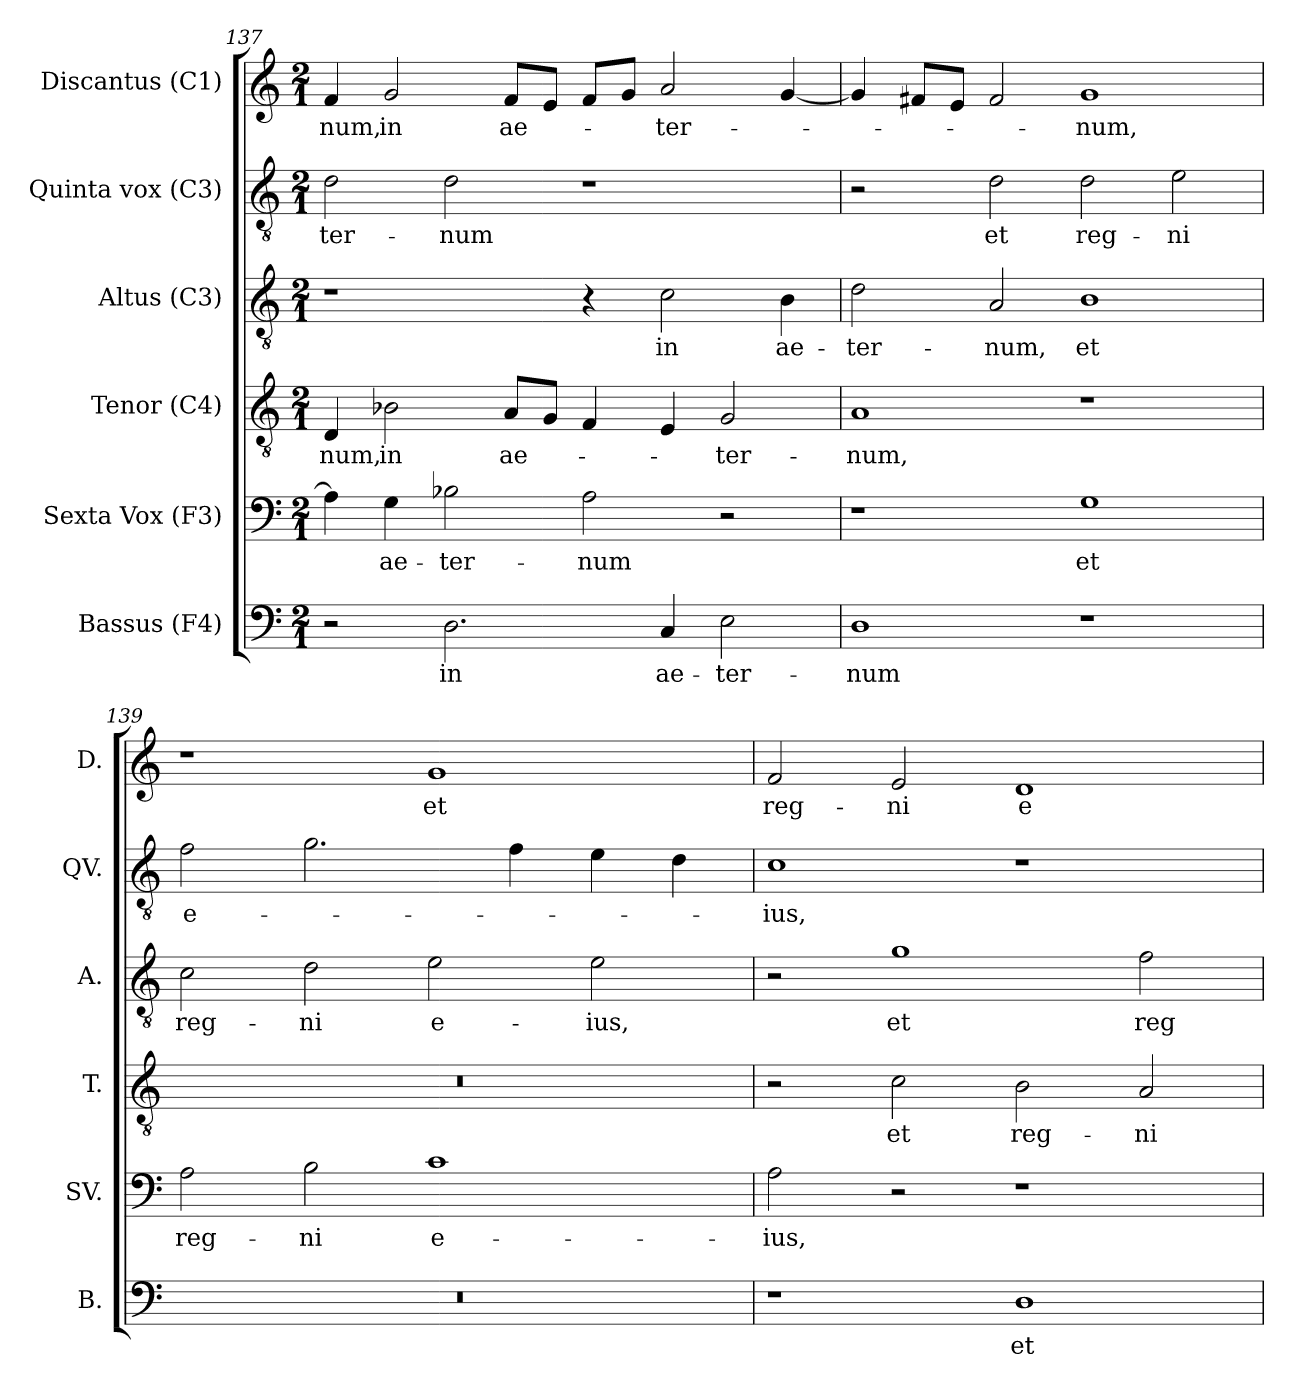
**kern	**text	**kern	**text	**kern	**text	**kern	**text	**kern	**text	**kern	**text
*part6	*part6	*part5	*part5	*part4	*part4	*part3	*part3	*part2	*part2	*part1	*part1
*staff6	*staff6	*staff5	*staff5	*staff4	*staff4	*staff3	*staff3	*staff2	*staff2	*staff1	*staff1
*I"Bassus (F4)	*	*I"Sexta Vox (F3)	*	*I"Tenor (C4)	*	*I"Altus (C3)	*	*I"Quinta vox (C3)	*	*I"Discantus (C1)	*
*I'B.	*	*I'SV.	*	*I'T.	*	*I'A.	*	*I'QV.	*	*I'D.	*
*clefF4	*	*clefF4	*	*clefGv2	*	*clefGv2	*	*clefGv2	*	*clefG2	*
*	*	*	*	*	*	*ITrd7c12	*	*ITrd7c12	*	*	*
*k[]	*	*k[]	*	*k[]	*	*k[]	*	*k[]	*	*k[]	*
*C:	*	*C:	*	*C:	*	*C:	*	*C:	*	*C:	*
*M2/1	*	*M2/1	*	*M2/1	*	*M2/1	*	*M2/1	*	*M2/1	*
=137	=137	=137	=137	=137	=137	=137	=137	=137	=137	=137	=137
!	!	!	!	!	!LO:LY:b:color=#000000	!	!	!	!	!	!
!	!	!	!	!	!	!	!	!	!LO:LY:b:color=#000000	!	!
!	!	!	!	!	!	!	!	!	!	!	!LO:LY:b:color=#000000
2r	.	4Ai\]	.	4Di/	-num,	1r	.	2Di\	-ter-	4fi/	-num,
!	!	!	!LO:LY:b:color=#000000	!	!	!	!	!	!	!	!
!	!	!	!	!	!LO:LY:b:color=#000000	!	!	!	!	!	!
!	!	!	!	!	!	!	!	!	!	!	!LO:LY:b:color=#000000
.	.	4Gi\	ae-	2B-Xi\	in	.	.	.	.	2gi/	in
!	!LO:LY:b:color=#000000	!	!	!	!	!	!	!	!	!	!
!	!	!	!LO:LY:b:color=#000000	!	!	!	!	!	!	!	!
!	!	!	!	!	!	!	!	!	!LO:LY:b:color=#000000	!	!
2.Di\	in	2B-Xi\	-ter-	.	.	.	.	2Di\	-num	.	.
!	!	!	!	!	!LO:LY:b:color=#000000	!	!	!	!	!	!
!	!	!	!	!	!	!	!	!	!	!	!LO:LY:b:color=#000000
.	.	.	.	8Ai/L	ae-	.	.	.	.	8fi/L	ae-
.	.	.	.	8Gi/J	.	.	.	.	.	8ei/J	.
!	!	!	!LO:LY:b:color=#000000	!	!	!	!	!	!	!	!
.	.	2Ai\	-num	4Fi/	.	4r	.	1r	.	8fi/L	.
.	.	.	.	.	.	.	.	.	.	8gi/J	.
!	!LO:LY:b:color=#000000	!	!	!	!	!	!	!	!	!	!
!	!	!	!	!	!	!	!LO:LY:b:color=#000000	!	!	!	!
!	!	!	!	!	!	!	!	!	!	!	!LO:LY:b:color=#000000
4Ci/	ae-	.	.	4Ei/	.	2Ci\	in	.	.	2ai/	-ter-
!	!LO:LY:b:color=#000000	!	!	!	!	!	!	!	!	!	!
!	!	!	!	!	!LO:LY:b:color=#000000	!	!	!	!	!	!
2Ei\	-ter-	2r	.	2Gi/	-ter-	.	.	.	.	.	.
!	!	!	!	!	!	!	!LO:LY:b:color=#000000	!	!	!	!
.	.	.	.	.	.	4BBi\	ae-	.	.	[4gi/	.
=138	=138	=138	=138	=138	=138	=138	=138	=138	=138	=138	=138
!	!LO:LY:b:color=#000000	!	!	!	!	!	!	!	!	!	!
!	!	!	!	!	!LO:LY:b:color=#000000	!	!	!	!	!	!
!	!	!	!	!	!	!	!LO:LY:b:color=#000000	!	!	!	!
1Di	-num	1r	.	1Ai	-num,	2Di\	-ter-	2r	.	4gi/]	.
.	.	.	.	.	.	.	.	.	.	8f#Xi/L	.
.	.	.	.	.	.	.	.	.	.	8ei/J	.
!	!	!	!	!	!	!	!LO:LY:b:color=#000000	!	!	!	!
!	!	!	!	!	!	!	!	!	!LO:LY:b:color=#000000	!	!
.	.	.	.	.	.	2AAi/	-num,	2Di\	et	2f#i/	.
!	!	!	!LO:LY:b:color=#000000	!	!	!	!	!	!	!	!
!	!	!	!	!	!	!	!LO:LY:b:color=#000000	!	!	!	!
!	!	!	!	!	!	!	!	!	!LO:LY:b:color=#000000	!	!
!	!	!	!	!	!	!	!	!	!	!	!LO:LY:b:color=#000000
1r	.	1Gi	et	1r	.	1BBi	et	2Di\	reg-	1gi	-num,
!	!	!	!	!	!	!	!	!	!LO:LY:b:color=#000000	!	!
.	.	.	.	.	.	.	.	2Ei\	-ni	.	.
!!LO:LB:g=z
=139	=139	=139	=139	=139	=139	=139	=139	=139	=139	=139	=139
!LO:N:vis=1	!	!	!	!	!	!	!	!	!	!	!
!	!	!	!LO:LY:b:color=#000000	!LO:N:vis=1	!	!	!	!	!	!	!
!	!	!	!	!	!	!	!LO:LY:b:color=#000000	!	!	!	!
!	!	!	!	!	!	!	!	!	!LO:LY:b:color=#000000	!	!
0r	.	2Ai\	reg-	0r	.	2Ci\	reg-	2Fi\	e-	1r	.
!	!	!	!LO:LY:b:color=#000000	!	!	!	!	!	!	!	!
!	!	!	!	!	!	!	!LO:LY:b:color=#000000	!	!	!	!
.	.	2Bi\	-ni	.	.	2Di\	-ni	2.Gi\	.	.	.
!	!	!	!LO:LY:b:color=#000000	!	!	!	!	!	!	!	!
!	!	!	!	!	!	!	!LO:LY:b:color=#000000	!	!	!	!
!	!	!	!	!	!	!	!	!	!	!	!LO:LY:b:color=#000000
.	.	1ci	e-	.	.	2Ei\	e-	.	.	1gi	et
.	.	.	.	.	.	.	.	4Fi\	.	.	.
!	!	!	!	!	!	!	!LO:LY:b:color=#000000	!	!	!	!
.	.	.	.	.	.	2Ei\	-ius,	4Ei\	.	.	.
.	.	.	.	.	.	.	.	4Di\	.	.	.
=140	=140	=140	=140	=140	=140	=140	=140	=140	=140	=140	=140
!	!	!	!LO:LY:b:color=#000000	!	!	!	!	!	!	!	!
!	!	!	!	!	!	!	!	!	!LO:LY:b:color=#000000	!	!
!	!	!	!	!	!	!	!	!	!	!	!LO:LY:b:color=#000000
1r	.	2Ai\	-ius,	2r	.	2r	.	1Ci	-ius,	2fi/	reg-
!	!	!	!	!	!LO:LY:b:color=#000000	!	!	!	!	!	!
!	!	!	!	!	!	!	!LO:LY:b:color=#000000	!	!	!	!
!	!	!	!	!	!	!	!	!	!	!	!LO:LY:b:color=#000000
.	.	2r	.	2ci\	et	1Gi	et	.	.	2ei/	-ni
!	!LO:LY:b:color=#000000	!	!	!	!	!	!	!	!	!	!
!	!	!	!	!	!LO:LY:b:color=#000000	!	!	!	!	!	!
!	!	!	!	!	!	!	!	!	!	!	!LO:LY:b:color=#000000
1Di	et	1r	.	2Bi\	reg-	.	.	1r	.	1di	e-
!	!	!	!	!	!LO:LY:b:color=#000000	!	!	!	!	!	!
!	!	!	!	!	!	!	!LO:LY:b:color=#000000	!	!	!	!
.	.	.	.	2Ai/	-ni	2Fi\	reg-	.	.	.	.
=	=	=	=	=	=	=	=	=	=	=	=
*-	*-	*-	*-	*-	*-	*-	*-	*-	*-	*-	*-
